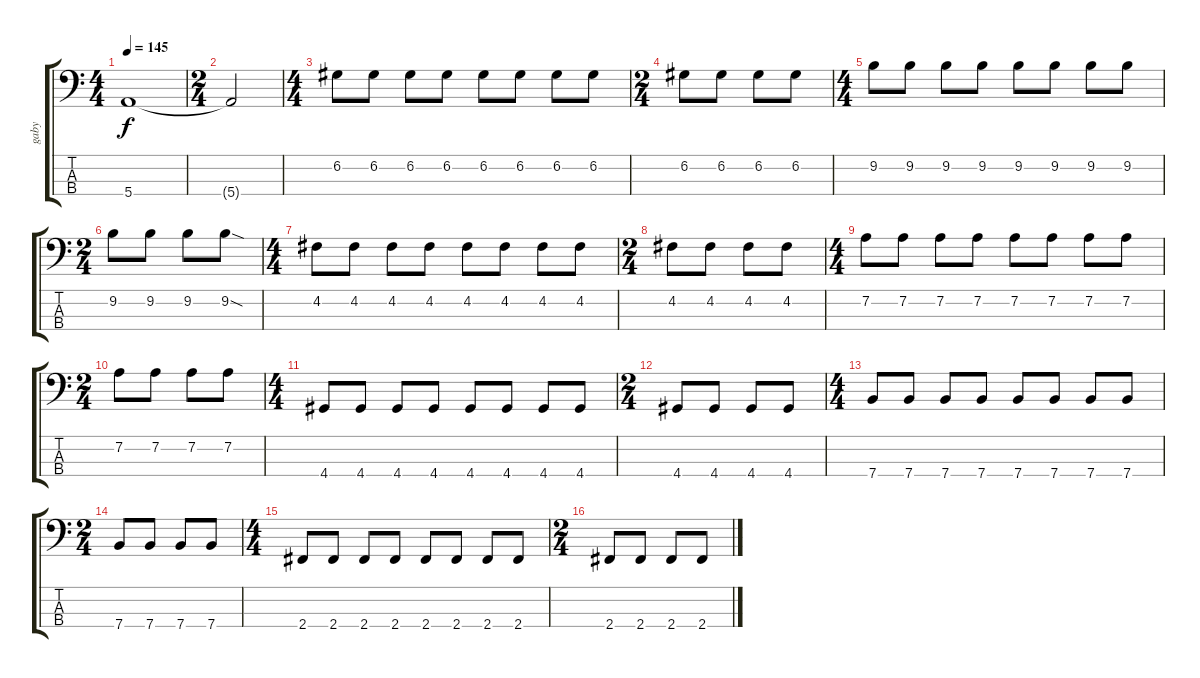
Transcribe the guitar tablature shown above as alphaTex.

\track ("gaby" "gaby") {instrument electricbassfinger}
\staff {score tabs}
\tuning (G2 D2 A1 E1) {hide}
\ts (4 4)
\tempo 145
\clef f4
\ks c
5.4.1{dy f} |
\ts (2 4)
5.4{t}.2 |
\ts (4 4)
6.2.8 6.2.8 6.2.8 6.2.8 6.2.8 6.2.8 6.2.8 6.2.8 |
\ts (2 4)
6.2.8 6.2.8 6.2.8 6.2.8 |
\ts (4 4)
9.2.8 9.2.8 9.2.8 9.2.8 9.2.8 9.2.8 9.2.8 9.2.8 |
\ts (2 4)
9.2.8 9.2.8 9.2.8 9.2{sod}.8 |
\ts (4 4)
4.2.8 4.2.8 4.2.8 4.2.8 4.2.8 4.2.8 4.2.8 4.2.8 |
\ts (2 4)
4.2.8 4.2.8 4.2.8 4.2.8 |
\ts (4 4)
7.2.8 7.2.8 7.2.8 7.2.8 7.2.8 7.2.8 7.2.8 7.2.8 |
\ts (2 4)
7.2.8 7.2.8 7.2.8 7.2.8 |
\ts (4 4)
4.4.8 4.4.8 4.4.8 4.4.8 4.4.8 4.4.8 4.4.8 4.4.8 |
\ts (2 4)
4.4.8 4.4.8 4.4.8 4.4.8 |
\ts (4 4)
7.4.8 7.4.8 7.4.8 7.4.8 7.4.8 7.4.8 7.4.8 7.4.8 |
\ts (2 4)
7.4.8 7.4.8 7.4.8 7.4.8 |
\ts (4 4)
2.4.8 2.4.8 2.4.8 2.4.8 2.4.8 2.4.8 2.4.8 2.4.8 |
\ts (2 4)
2.4.8 2.4.8 2.4.8 2.4.8
